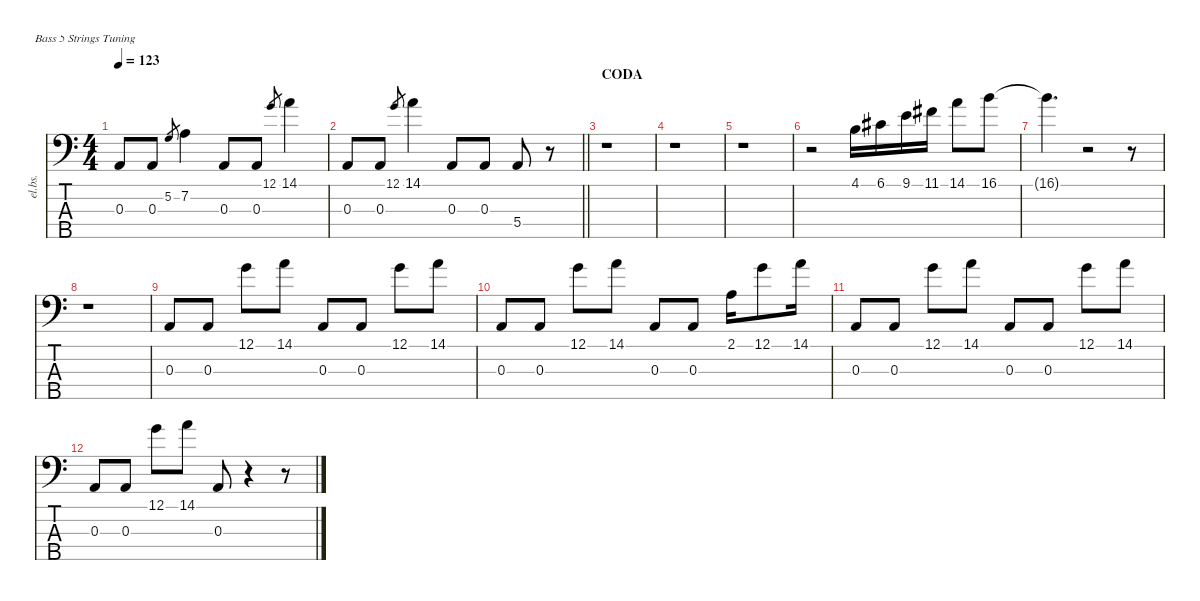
\defaultSystemsLayout 4
\hideDynamics
\bracketExtendMode nobrackets
\otherSystemsTrackNameOrientation horizontal
\track ("Bass 2" "el.bs.") {instrument electricbassfinger}
\staff {score tabs}
\tuning (G2 D2 A1 E1 B0)
\ts (4 4)
\tempo 123
\clef f4
\ks c
0.3.8{dy fff beam Up} 0.3.8{beam Up} 5.2.8{gr dy p beam Up} 7.2.4{dy fff beam Down} 0.3.8{beam Up} 0.3.8{beam Up} 12.1.8{gr dy mf beam Up} 14.1.4{dy fff beam Down} |
\barLineRight lightlight
0.3.8{beam Up} 0.3.8{beam Up} 12.1.8{gr dy mf beam Up} 14.1.4{dy fff beam Down} 0.3.8{beam Up} 0.3.8{beam Up} 5.4.8{beam Up} r.8{beam Up} |
\section ("" "CODA")
r.1{beam Down} |
r.1{beam Down} |
r.1{beam Down} |
r.2{beam Down} 4.1.16{beam Down} 6.1{acc #}.16{beam Down} 9.1.16{beam Down} 11.1{acc #}.16{beam Down} 14.1.8{beam Down} 16.1.8{beam Down} |
16.1{t}.4{d beam Down} r.2{beam Down} r.8{beam Down} |
r.1{beam Down} |
0.3.8{beam Up} 0.3.8{beam Up} 12.1.8{beam Down} 14.1.8{beam Down} 0.3.8{beam Up} 0.3.8{beam Up} 12.1.8{beam Down} 14.1.8{beam Down} |
0.3.8{beam Up} 0.3.8{beam Up} 12.1.8{beam Down} 14.1.8{beam Down} 0.3.8{beam Up} 0.3.8{beam Up} 2.1.16{beam Down} 12.1.8{beam Down} 14.1.16{beam Down} |
0.3.8{beam Up} 0.3.8{beam Up} 12.1.8{beam Down} 14.1.8{beam Down} 0.3.8{beam Up} 0.3.8{beam Up} 12.1.8{beam Down} 14.1.8{beam Down} |
0.3.8{beam Up} 0.3.8{beam Up} 12.1.8{beam Down} 14.1.8{beam Down} 0.3.8{beam Up} r.4{beam Up} r.8{beam Up}
